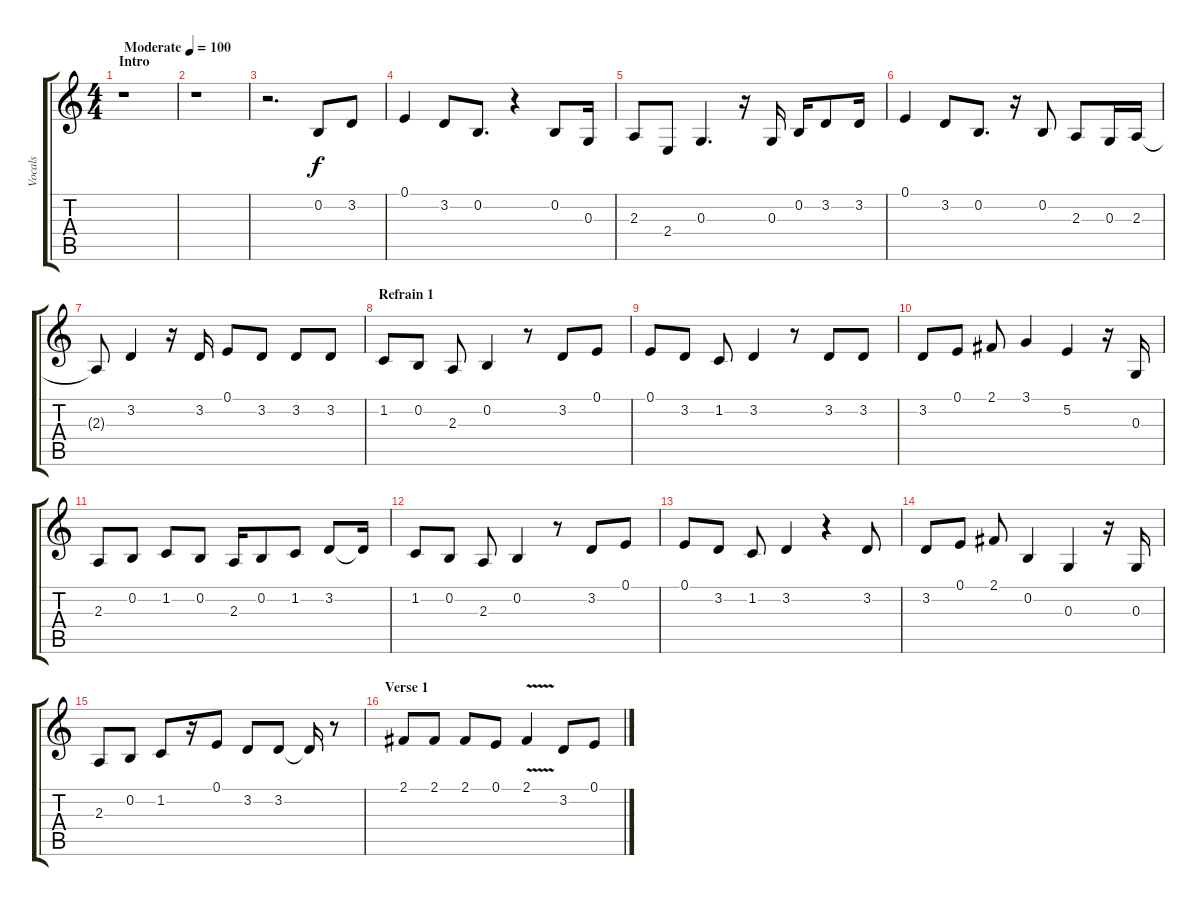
\track ("Vocals" "Vocals") {instrument tenorsax}
\staff {score tabs}
\tuning (E4 B3 G3 D3 A2 E2) {hide}
\ts (4 4)
\section ("" "Intro")
\tempo (100 "Moderate")
\clef g2
\ks c
r.1{dy f instrument tenorsax} |
r.1 |
r.2{d} 0.2.8 3.2.8 |
0.1.4 3.2.8 0.2.8{d} r.4 0.2.8 0.3.16 |
2.3.8 2.4.8 0.3.4{d} r.16 0.3.16 0.2.16 3.2.8 3.2.16 |
0.1.4 3.2.8 0.2.8{d} r.16 0.2.8 2.3.8 0.3.16 2.3.16 |
2.3{t}.8 3.2.4 r.16 3.2.16 0.1.8 3.2.8 3.2.8 3.2.8 |
\section ("" "Refrain 1")
1.2.8 0.2.8 2.3.8 0.2.4 r.8 3.2.8 0.1.8 |
0.1.8 3.2.8 1.2.8 3.2.4 r.8 3.2.8 3.2.8 |
3.2.8 0.1.8 2.1.8 3.1.4 5.2.4 r.16 0.3.16 |
2.3.8 0.2.8 1.2.8 0.2.8 2.3.16 0.2.8 1.2.8 3.2.8 3.2{t}.16 |
1.2.8 0.2.8 2.3.8 0.2.4 r.8 3.2.8 0.1.8 |
0.1.8 3.2.8 1.2.8 3.2.4 r.4 3.2.8 |
3.2.8 0.1.8 2.1.8 0.2.4 0.3.4 r.16 0.3.16 |
2.3.8 0.2.8 1.2.8 r.16 0.1.8 3.2.8 3.2.8 3.2{t}.16 r.8 |
\section ("" "Verse 1")
2.1.8 2.1.8 2.1.8 0.1.8 2.1{v}.4 3.2.8 0.1.8
